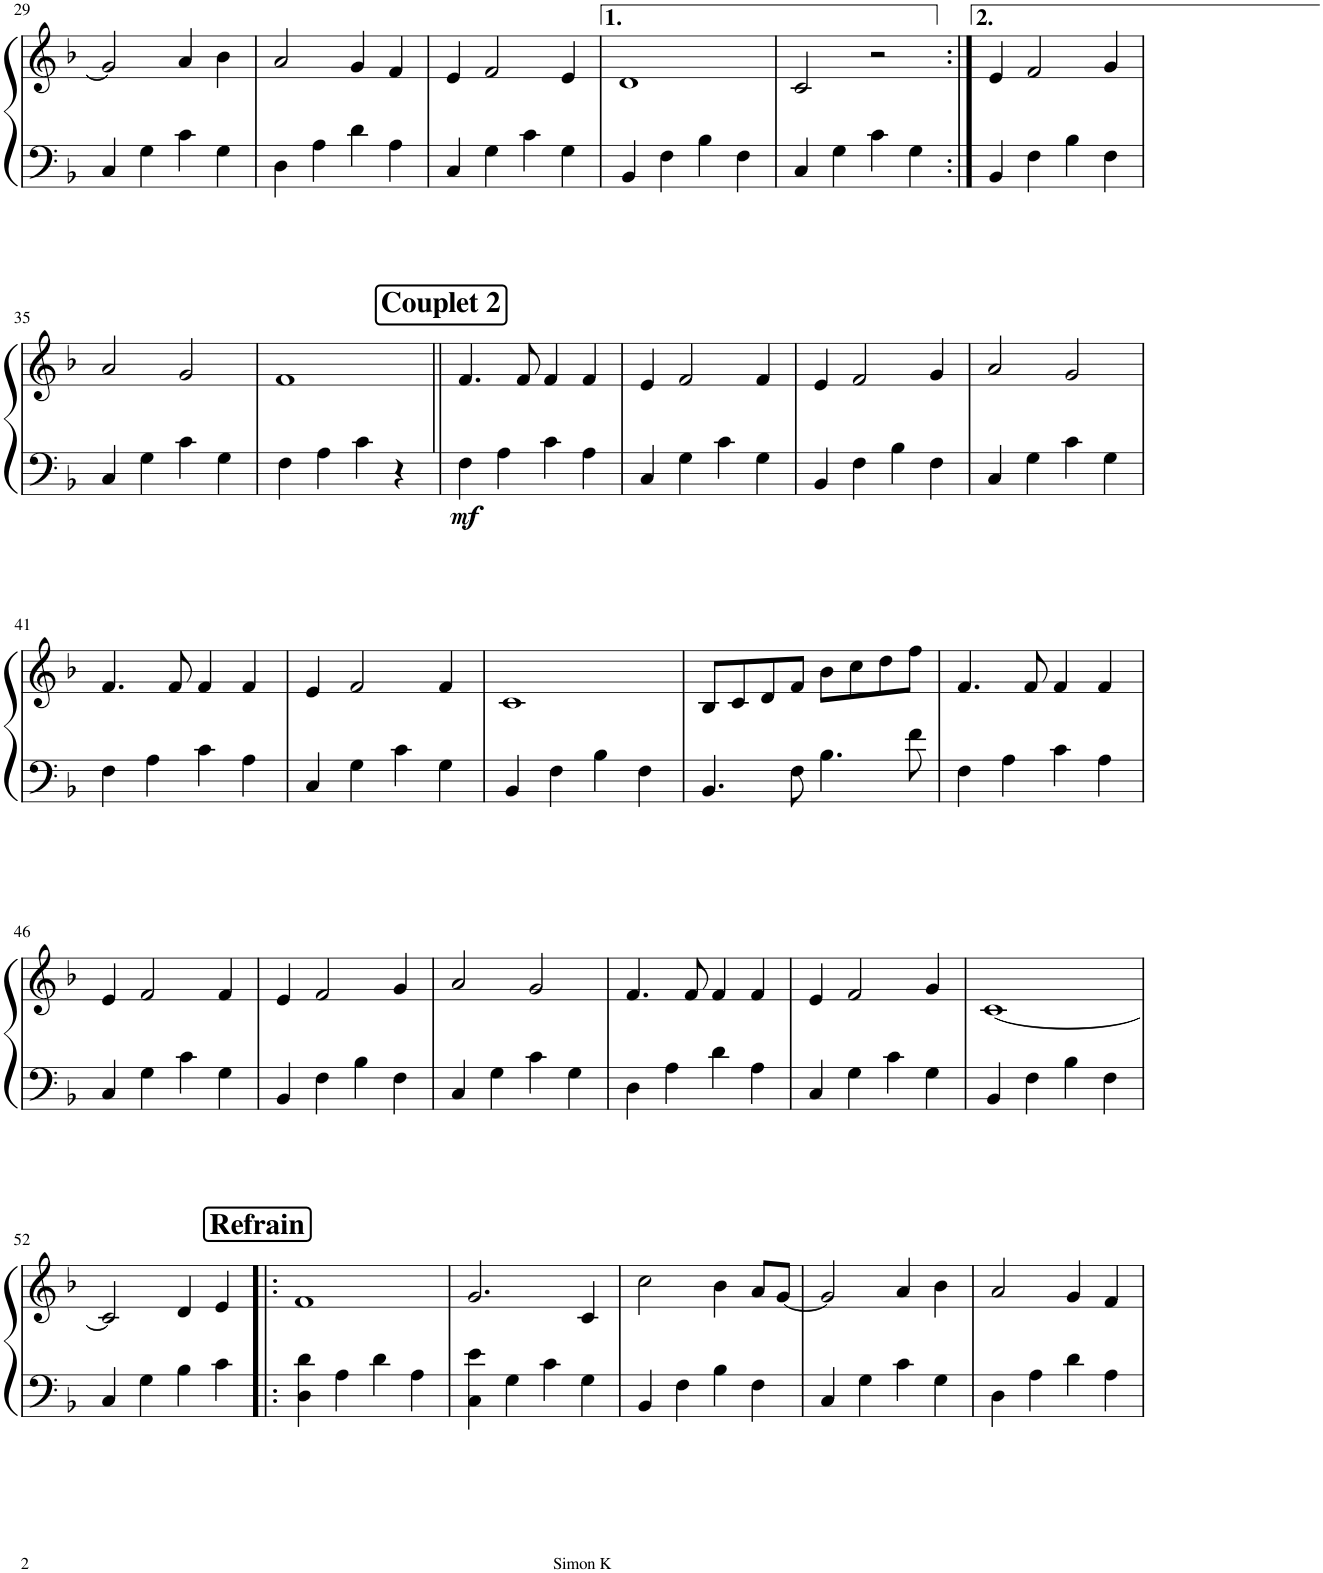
**kern	**kern	**dynam
*part1	*part1	*part1
*staff2	*staff1	*staff1/2
*I"Piano	*	*
*I'Pno.	*	*
!!LO:PB:g=z
*clefF4	*clefG2	*
*k[b-]	*k[b-]	*
*M4/4	*M4/4	*
=29	=29	=29
4C/	2g/]	.
4G\	.	.
4c\	4a/	.
4G\	4b-\	.
=30	=30	=30
4D\	2a/	.
4A\	.	.
4d\	4g/	.
4A\	4f/	.
=31	=31	=31
4C/	4e/	.
4G\	2f/	.
4c\	.	.
4G\	4e/	.
=32	=32	=32
4BB-/	1d	.
4F\	.	.
4B-\	.	.
4F\	.	.
=33	=33	=33
4C/	2c/	.
4G\	.	.
4c\	2r	.
4G\	.	.
=34:|!	=34:|!	=34:|!
4BB-/	4e/	.
4F\	2f/	.
4B-\	.	.
4F\	4g/	.
!!LO:LB:g=z
=35	=35	=35
4C/	2a/	.
4G\	.	.
4c\	2g/	.
4G\	.	.
=36	=36	=36
4F\	1f	.
4A\	.	.
4c\	.	.
4r	.	.
!!LO:REH:place=s1:a:B:cj:fs=14:t=Couplet 2
=37||	=37||	=37||
!	!	!LO:DY:b=2
4F\	4.f/	mf
4A\	.	.
.	8f/	.
4c\	4f/	.
4A\	4f/	.
=38	=38	=38
4C/	4e/	.
4G\	2f/	.
4c\	.	.
4G\	4f/	.
=39	=39	=39
4BB-/	4e/	.
4F\	2f/	.
4B-\	.	.
4F\	4g/	.
=40	=40	=40
4C/	2a/	.
4G\	.	.
4c\	2g/	.
4G\	.	.
!!LO:LB:g=z
=41	=41	=41
4F\	4.f/	.
4A\	.	.
.	8f/	.
4c\	4f/	.
4A\	4f/	.
=42	=42	=42
4C/	4e/	.
4G\	2f/	.
4c\	.	.
4G\	4f/	.
=43	=43	=43
4BB-/	1c	.
4F\	.	.
4B-\	.	.
4F\	.	.
=44	=44	=44
4.BB-/	8B-/L	.
.	8c/	.
.	8d/	.
8F\	8f/J	.
4.B-\	8b-\L	.
.	8cc\	.
.	8dd\	.
8f\	8ff\J	.
=45	=45	=45
4F\	4.f/	.
4A\	.	.
.	8f/	.
4c\	4f/	.
4A\	4f/	.
!!LO:LB:g=z
=46	=46	=46
4C/	4e/	.
4G\	2f/	.
4c\	.	.
4G\	4f/	.
=47	=47	=47
4BB-/	4e/	.
4F\	2f/	.
4B-\	.	.
4F\	4g/	.
=48	=48	=48
4C/	2a/	.
4G\	.	.
4c\	2g/	.
4G\	.	.
=49	=49	=49
4D\	4.f/	.
4A\	.	.
.	8f/	.
4d\	4f/	.
4A\	4f/	.
=50	=50	=50
4C/	4e/	.
4G\	2f/	.
4c\	.	.
4G\	4g/	.
=51	=51	=51
4BB-/	[1c	.
4F\	.	.
4B-\	.	.
4F\	.	.
!!LO:LB:g=z
=52	=52	=52
4C/	2c/]	.
4G\	.	.
4B-\	4d/	.
4c\	4e/	.
!!LO:REH:place=s1:a:B:cj:fs=14:t=Refrain
=53!|:	=53!|:	=53!|:
4D\ 4d\	1f	.
4A\	.	.
4d\	.	.
4A\	.	.
=54	=54	=54
4C\ 4e\	2.g/	.
4G\	.	.
4c\	.	.
4G\	4c/	.
=55	=55	=55
4BB-/	2cc\	.
4F\	.	.
4B-\	4b-\	.
4F\	8a/L	.
.	[8g/J	.
=56	=56	=56
4C/	2g/]	.
4G\	.	.
4c\	4a/	.
4G\	4b-\	.
=57	=57	=57
4D\	2a/	.
4A\	.	.
4d\	4g/	.
4A\	4f/	.
=	=	=
*-	*-	*-
